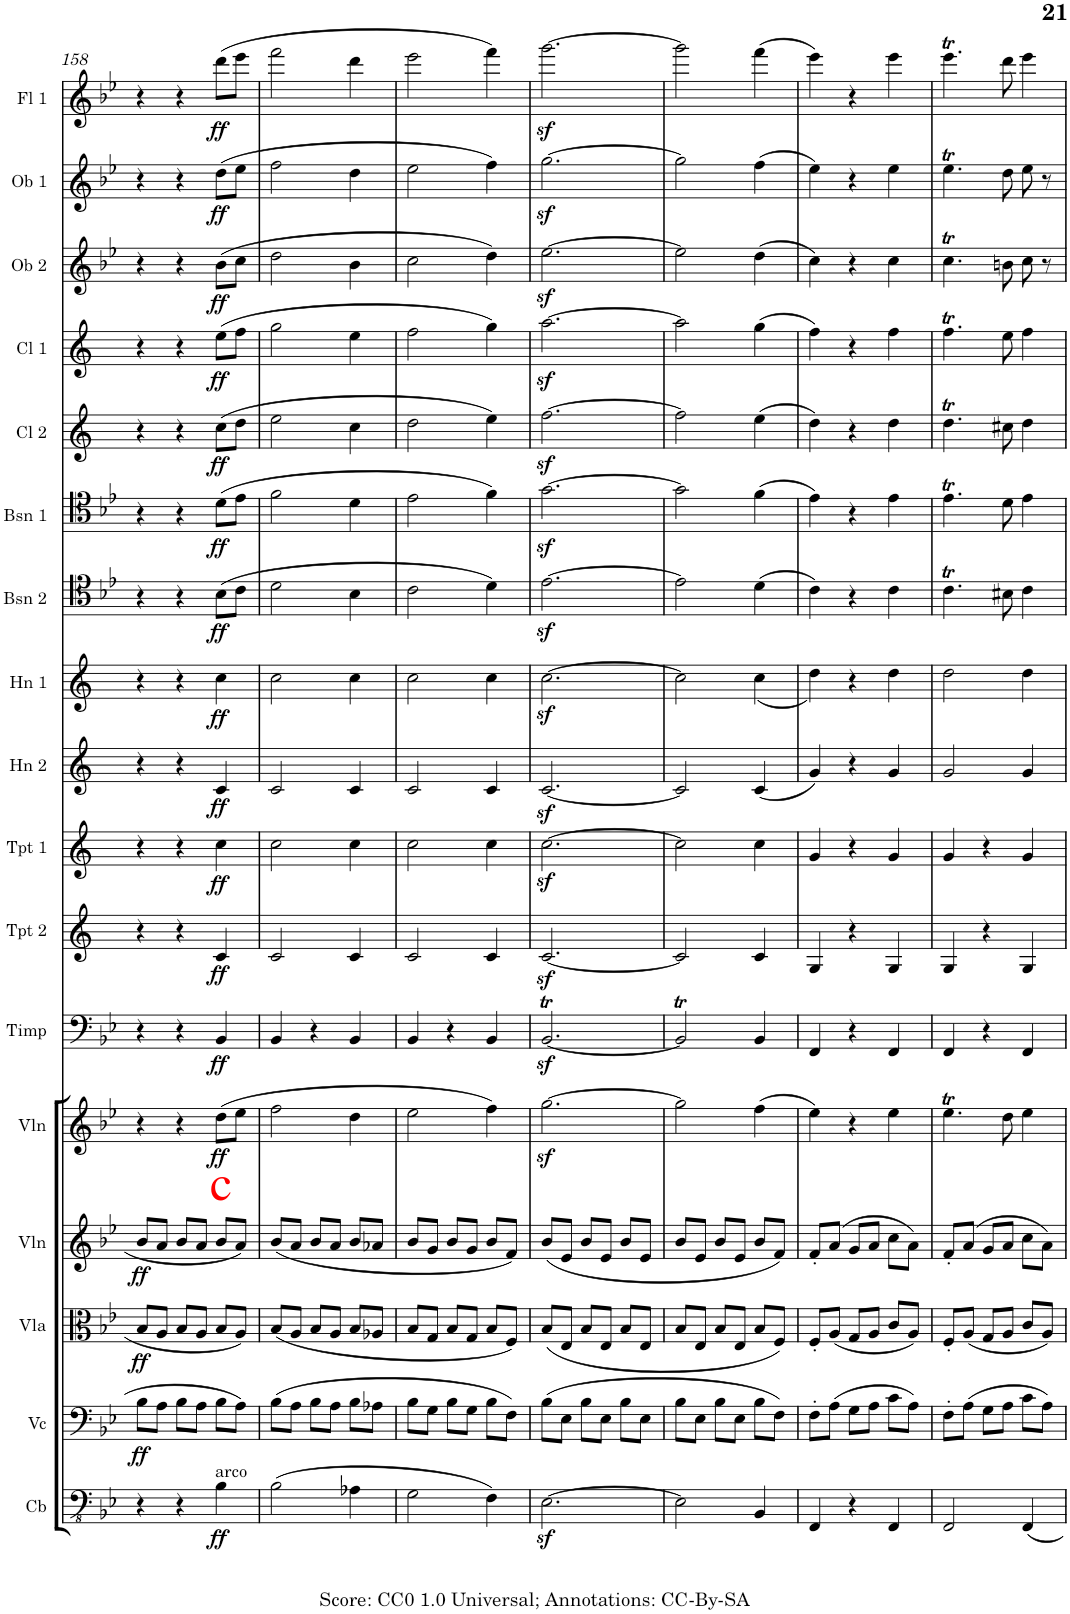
**kern	**dynam	**kern	**dynam	**kern	**dynam	**kern	**dynam	**kern	**text	**dynam	**kern	**dynam	**kern	**dynam	**kern	**dynam	**kern	**dynam	**kern	**dynam	**kern	**dynam	**kern	**dynam	**kern	**dynam	**kern	**dynam	**kern	**dynam	**kern	**dynam	**kern	**dynam
*part17	*part17	*part16	*part16	*part15	*part15	*part14	*part14	*part13	*part13	*part13	*part12	*part12	*part11	*part11	*part10	*part10	*part9	*part9	*part8	*part8	*part7	*part7	*part6	*part6	*part5	*part5	*part4	*part4	*part3	*part3	*part2	*part2	*part1	*part1
*staff17	*staff17	*staff16	*staff16	*staff15	*staff15	*staff14	*staff14	*staff13	*staff13	*staff13	*staff12	*staff12	*staff11	*staff11	*staff10	*staff10	*staff9	*staff9	*staff8	*staff8	*staff7	*staff7	*staff6	*staff6	*staff5	*staff5	*staff4	*staff4	*staff3	*staff3	*staff2	*staff2	*staff1	*staff1
*I"Contrabass	*	*I"Violoncello	*	*I"Viola	*	*I"Violin	*	*I"Violin	*	*	*I"Timpani	*	*I"Bb Trumpet 2	*	*I"Bb Trumpet 1	*	*I"Bb (basso) Horn 2	*	*I"Bb (basso) Horn 1	*	*I"Bassoon 2	*	*I"Bassoon 1	*	*I"Bb Clarinet 2	*	*I"Bb Clarinet 1	*	*I"Oboe 2	*	*I"Oboe 1	*	*I"Flute 1	*
*I'Cb	*	*I'Vc	*	*I'Vla	*	*I'Vln	*	*I'Vln	*	*	*I'Timp	*	*I'Tpt 2	*	*I'Tpt 1	*	*I'Hn 2	*	*I'Hn 1	*	*I'Bsn 2	*	*I'Bsn 1	*	*I'Cl 2	*	*I'Cl 1	*	*I'Ob 2	*	*I'Ob 1	*	*I'Fl 1	*
!!LO:PB:g=z
*clefFv4	*	*clefF4	*	*clefC3	*	*clefG2	*	*clefG2	*	*	*clefF4	*	*clefG2	*	*clefG2	*	*clefG2	*	*clefG2	*	*clefC4	*	*clefC4	*	*clefG2	*	*clefG2	*	*clefG2	*	*clefG2	*	*clefG2	*
*	*	*	*	*	*	*	*	*	*	*	*	*	*Trd1c2	*	*Trd1c2	*	*Trd8c14	*	*Trd8c14	*	*	*	*	*	*Trd1c2	*	*Trd1c2	*	*	*	*	*	*	*
*k[b-e-]	*	*k[b-e-]	*	*k[b-e-]	*	*k[b-e-]	*	*k[b-e-]	*	*	*k[b-e-]	*	*k[]	*	*k[]	*	*k[]	*	*k[]	*	*k[b-e-]	*	*k[b-e-]	*	*k[]	*	*k[]	*	*k[b-e-]	*	*k[b-e-]	*	*k[b-e-]	*
*M3/4	*	*M3/4	*	*M3/4	*	*M3/4	*	*M3/4	*	*	*M3/4	*	*M3/4	*	*M3/4	*	*M3/4	*	*M3/4	*	*M3/4	*	*M3/4	*	*M3/4	*	*M3/4	*	*M3/4	*	*M3/4	*	*M3/4	*
=158	=158	=158	=158	=158	=158	=158	=158	=158	=158	=158	=158	=158	=158	=158	=158	=158	=158	=158	=158	=158	=158	=158	=158	=158	=158	=158	=158	=158	=158	=158	=158	=158	=158	=158
!	!	!	!LO:DY:b	!	!LO:DY:b	!	!LO:DY:b	!	!	!	!	!	!	!	!	!	!	!	!	!	!	!	!	!	!	!	!	!	!	!	!	!	!	!
4r	.	8B-\L	ff	8B-/L	ff	8b-/L	ff	4r	.	.	4r	.	4r	.	4r	.	4r	.	4r	.	4r	.	4r	.	4r	.	4r	.	4r	.	4r	.	4r	.
.	.	8A\J	.	8A/J	.	8a/J	.	.	.	.	.	.	.	.	.	.	.	.	.	.	.	.	.	.	.	.	.	.	.	.	.	.	.	.
4r	.	8B-\L	.	8B-/L	.	8b-/L	.	4r	.	.	4r	.	4r	.	4r	.	4r	.	4r	.	4r	.	4r	.	4r	.	4r	.	4r	.	4r	.	4r	.
.	.	8A\J	.	8A/J	.	8a/J	.	.	.	.	.	.	.	.	.	.	.	.	.	.	.	.	.	.	.	.	.	.	.	.	.	.	.	.
!LO:TX:a:t=arco	!	!	!	!	!	!	!	!	!	!	!	!	!	!	!	!	!	!	!	!	!	!	!	!	!	!	!	!	!	!	!	!	!	!
!	!LO:DY:b	!	!	!	!	!	!	!	!LO:LY:b:color=#FF0000	!LO:DY:b	!	!LO:DY:b	!	!LO:DY:b	!	!LO:DY:b	!	!LO:DY:b	!	!LO:DY:b	!	!LO:DY:b	!	!LO:DY:b	!	!LO:DY:b	!	!LO:DY:b	!	!LO:DY:b	!	!LO:DY:b	!	!LO:DY:b
4BB-\	ff	8B-\L	.	8B-/L	.	8b-/L	.	(8dd\L	c	ff	4BB-/	ff	4c/	ff	4cc\	ff	4c/	ff	4cc\	ff	(8B-\L	ff	(8d\L	ff	(8cc\L	ff	(8ee\L	ff	(8b-\L	ff	(8dd\L	ff	(8ddd\L	ff
.	.	8A\J	.	8A/J	.	8a/J	.	8ee-\J	.	.	.	.	.	.	.	.	.	.	.	.	8c\J	.	8e-\J	.	8dd\J	.	8ff\J	.	8cc\J	.	8ee-\J	.	8eee-\J	.
=159	=159	=159	=159	=159	=159	=159	=159	=159	=159	=159	=159	=159	=159	=159	=159	=159	=159	=159	=159	=159	=159	=159	=159	=159	=159	=159	=159	=159	=159	=159	=159	=159	=159	=159
(2BB-\	.	(8B-\L	.	(8B-/L	.	(8b-/L	.	2ff\	.	.	4BB-/	.	2c/	.	2cc\	.	2c/	.	2cc\	.	2d\	.	2f\	.	2ee\	.	2gg\	.	2dd\	.	2ff\	.	2fff\	.
.	.	8A\J	.	8A/J	.	8a/J	.	.	.	.	.	.	.	.	.	.	.	.	.	.	.	.	.	.	.	.	.	.	.	.	.	.	.	.
.	.	8B-\L	.	8B-/L	.	8b-/L	.	.	.	.	4r	.	.	.	.	.	.	.	.	.	.	.	.	.	.	.	.	.	.	.	.	.	.	.
.	.	8A\J	.	8A/J	.	8a/J	.	.	.	.	.	.	.	.	.	.	.	.	.	.	.	.	.	.	.	.	.	.	.	.	.	.	.	.
4AA-X\	.	8B-\L	.	8B-/L	.	8b-/L	.	4dd\	.	.	4BB-/	.	4c/	.	4cc\	.	4c/	.	4cc\	.	4B-\	.	4d\	.	4cc\	.	4ee\	.	4b-\	.	4dd\	.	4ddd\	.
.	.	8A-X\J	.	8A-X/J	.	8a-X/J	.	.	.	.	.	.	.	.	.	.	.	.	.	.	.	.	.	.	.	.	.	.	.	.	.	.	.	.
=160	=160	=160	=160	=160	=160	=160	=160	=160	=160	=160	=160	=160	=160	=160	=160	=160	=160	=160	=160	=160	=160	=160	=160	=160	=160	=160	=160	=160	=160	=160	=160	=160	=160	=160
2GG\	.	8B-\L	.	8B-/L	.	8b-/L	.	2ee-\	.	.	4BB-/	.	2c/	.	2cc\	.	2c/	.	2cc\	.	2c\	.	2e-\	.	2dd\	.	2ff\	.	2cc\	.	2ee-\	.	2eee-\	.
.	.	8G\J	.	8G/J	.	8g/J	.	.	.	.	.	.	.	.	.	.	.	.	.	.	.	.	.	.	.	.	.	.	.	.	.	.	.	.
.	.	8B-\L	.	8B-/L	.	8b-/L	.	.	.	.	4r	.	.	.	.	.	.	.	.	.	.	.	.	.	.	.	.	.	.	.	.	.	.	.
.	.	8G\J	.	8G/J	.	8g/J	.	.	.	.	.	.	.	.	.	.	.	.	.	.	.	.	.	.	.	.	.	.	.	.	.	.	.	.
4FF\)	.	8B-\L	.	8B-/L	.	8b-/L	.	4ff\)	.	.	4BB-/	.	4c/	.	4cc\	.	4c/	.	4cc\	.	4d\)	.	4f\)	.	4ee\)	.	4gg\)	.	4dd\)	.	4ff\)	.	4fff\)	.
.	.	8F\J)	.	8F/J)	.	8f/J)	.	.	.	.	.	.	.	.	.	.	.	.	.	.	.	.	.	.	.	.	.	.	.	.	.	.	.	.
=161	=161	=161	=161	=161	=161	=161	=161	=161	=161	=161	=161	=161	=161	=161	=161	=161	=161	=161	=161	=161	=161	=161	=161	=161	=161	=161	=161	=161	=161	=161	=161	=161	=161	=161
[2.EE-z<\	.	(8B-\L	.	(8B-/L	.	(8b-/L	.	[2.ggz<\	.	.	[2.BB-z<T/	.	[2.cz</	.	[2.ccz<\	.	[2.cz</	.	[2.ccz<\	.	[2.e-z<\	.	[2.gz<\	.	[2.ffz<\	.	[2.aaz<\	.	[2.ee-z<\	.	[2.ggz<\	.	[2.gggz<\	.
.	.	8E-\J	.	8E-/J	.	8e-/J	.	.	.	.	.	.	.	.	.	.	.	.	.	.	.	.	.	.	.	.	.	.	.	.	.	.	.	.
.	.	8B-\L	.	8B-/L	.	8b-/L	.	.	.	.	.	.	.	.	.	.	.	.	.	.	.	.	.	.	.	.	.	.	.	.	.	.	.	.
.	.	8E-\J	.	8E-/J	.	8e-/J	.	.	.	.	.	.	.	.	.	.	.	.	.	.	.	.	.	.	.	.	.	.	.	.	.	.	.	.
.	.	8B-\L	.	8B-/L	.	8b-/L	.	.	.	.	.	.	.	.	.	.	.	.	.	.	.	.	.	.	.	.	.	.	.	.	.	.	.	.
.	.	8E-\J	.	8E-/J	.	8e-/J	.	.	.	.	.	.	.	.	.	.	.	.	.	.	.	.	.	.	.	.	.	.	.	.	.	.	.	.
=162	=162	=162	=162	=162	=162	=162	=162	=162	=162	=162	=162	=162	=162	=162	=162	=162	=162	=162	=162	=162	=162	=162	=162	=162	=162	=162	=162	=162	=162	=162	=162	=162	=162	=162
2EE-\]	.	8B-\L	.	8B-/L	.	8b-/L	.	2gg\]	.	.	2BB-T/]	.	2c/]	.	2cc\]	.	2c/]	.	2cc\]	.	2e-\]	.	2g\]	.	2ff\]	.	2aa\]	.	2ee-\]	.	2gg\]	.	2ggg\]	.
.	.	8E-\J	.	8E-/J	.	8e-/J	.	.	.	.	.	.	.	.	.	.	.	.	.	.	.	.	.	.	.	.	.	.	.	.	.	.	.	.
.	.	8B-\L	.	8B-/L	.	8b-/L	.	.	.	.	.	.	.	.	.	.	.	.	.	.	.	.	.	.	.	.	.	.	.	.	.	.	.	.
.	.	8E-\J	.	8E-/J	.	8e-/J	.	.	.	.	.	.	.	.	.	.	.	.	.	.	.	.	.	.	.	.	.	.	.	.	.	.	.	.
4BBB-/	.	8B-\L	.	8B-/L	.	8b-/L	.	(4ff\	.	.	4BB-/	.	4c/	.	4cc\	.	(<4c/	.	(<4cc\	.	(4d\	.	(4f\	.	(4ee\	.	(4gg\	.	(4dd\	.	(4ff\	.	(4fff\	.
.	.	8F\J)	.	8F/J)	.	8f/J)	.	.	.	.	.	.	.	.	.	.	.	.	.	.	.	.	.	.	.	.	.	.	.	.	.	.	.	.
=163	=163	=163	=163	=163	=163	=163	=163	=163	=163	=163	=163	=163	=163	=163	=163	=163	=163	=163	=163	=163	=163	=163	=163	=163	=163	=163	=163	=163	=163	=163	=163	=163	=163	=163
4FFF/	.	8F'\L	.	8F'/L	.	8f'/L	.	4ee-\)	.	.	4FF/	.	4G/	.	4g/	.	4g/)	.	4dd\)	.	4c\)	.	4e-\)	.	4dd\)	.	4ff\)	.	4cc\)	.	4ee-\)	.	4eee-\)	.
.	.	(8A\J	.	(8A/J	.	(8a/J	.	.	.	.	.	.	.	.	.	.	.	.	.	.	.	.	.	.	.	.	.	.	.	.	.	.	.	.
4r	.	8G\L	.	8G/L	.	8g/L	.	4r	.	.	4r	.	4r	.	4r	.	4r	.	4r	.	4r	.	4r	.	4r	.	4r	.	4r	.	4r	.	4r	.
.	.	8A\J	.	8A/J	.	8a/J	.	.	.	.	.	.	.	.	.	.	.	.	.	.	.	.	.	.	.	.	.	.	.	.	.	.	.	.
4FFF/	.	8c\L	.	8c/L	.	8cc\L	.	4ee-\	.	.	4FF/	.	4G/	.	4g/	.	4g/	.	4dd\	.	4c\	.	4e-\	.	4dd\	.	4ff\	.	4cc\	.	4ee-\	.	4eee-\	.
.	.	8A\J)	.	8A/J)	.	8a\J)	.	.	.	.	.	.	.	.	.	.	.	.	.	.	.	.	.	.	.	.	.	.	.	.	.	.	.	.
=164	=164	=164	=164	=164	=164	=164	=164	=164	=164	=164	=164	=164	=164	=164	=164	=164	=164	=164	=164	=164	=164	=164	=164	=164	=164	=164	=164	=164	=164	=164	=164	=164	=164	=164
2FFF/	.	8F'\L	.	8F'/L	.	8f'/L	.	4.ee-T\	.	.	4FF/	.	4G/	.	4g/	.	2g/	.	2dd\	.	4.cT\	.	4.e-T\	.	4.ddT\	.	4.ffT\	.	4.ccT\	.	4.ee-T\	.	4.eee-T\	.
.	.	(8A\J	.	(8A/J	.	(8a/J	.	.	.	.	.	.	.	.	.	.	.	.	.	.	.	.	.	.	.	.	.	.	.	.	.	.	.	.
.	.	8G\L	.	8G/L	.	8g/L	.	.	.	.	4r	.	4r	.	4r	.	.	.	.	.	.	.	.	.	.	.	.	.	.	.	.	.	.	.
.	.	8A\J	.	8A/J	.	8a/J	.	8dd\	.	.	.	.	.	.	.	.	.	.	.	.	8B#X\	.	8d\	.	8cc#X\	.	8ee\	.	8bn\	.	8dd\	.	8ddd\	.
4FFF/	.	8c\L	.	8c/L	.	8cc\L	.	4ee-\	.	.	4FF/	.	4G/	.	4g/	.	4g/	.	4dd\	.	4c\	.	4e-\	.	4dd\	.	4ff\	.	8cc\	.	8ee-\	.	4eee-\	.
.	.	8A\J)	.	8A/J)	.	8a\J)	.	.	.	.	.	.	.	.	.	.	.	.	.	.	.	.	.	.	.	.	.	.	8r	.	8r	.	.	.
=	=	=	=	=	=	=	=	=	=	=	=	=	=	=	=	=	=	=	=	=	=	=	=	=	=	=	=	=	=	=	=	=	=	=
*-	*-	*-	*-	*-	*-	*-	*-	*-	*-	*-	*-	*-	*-	*-	*-	*-	*-	*-	*-	*-	*-	*-	*-	*-	*-	*-	*-	*-	*-	*-	*-	*-	*-	*-
